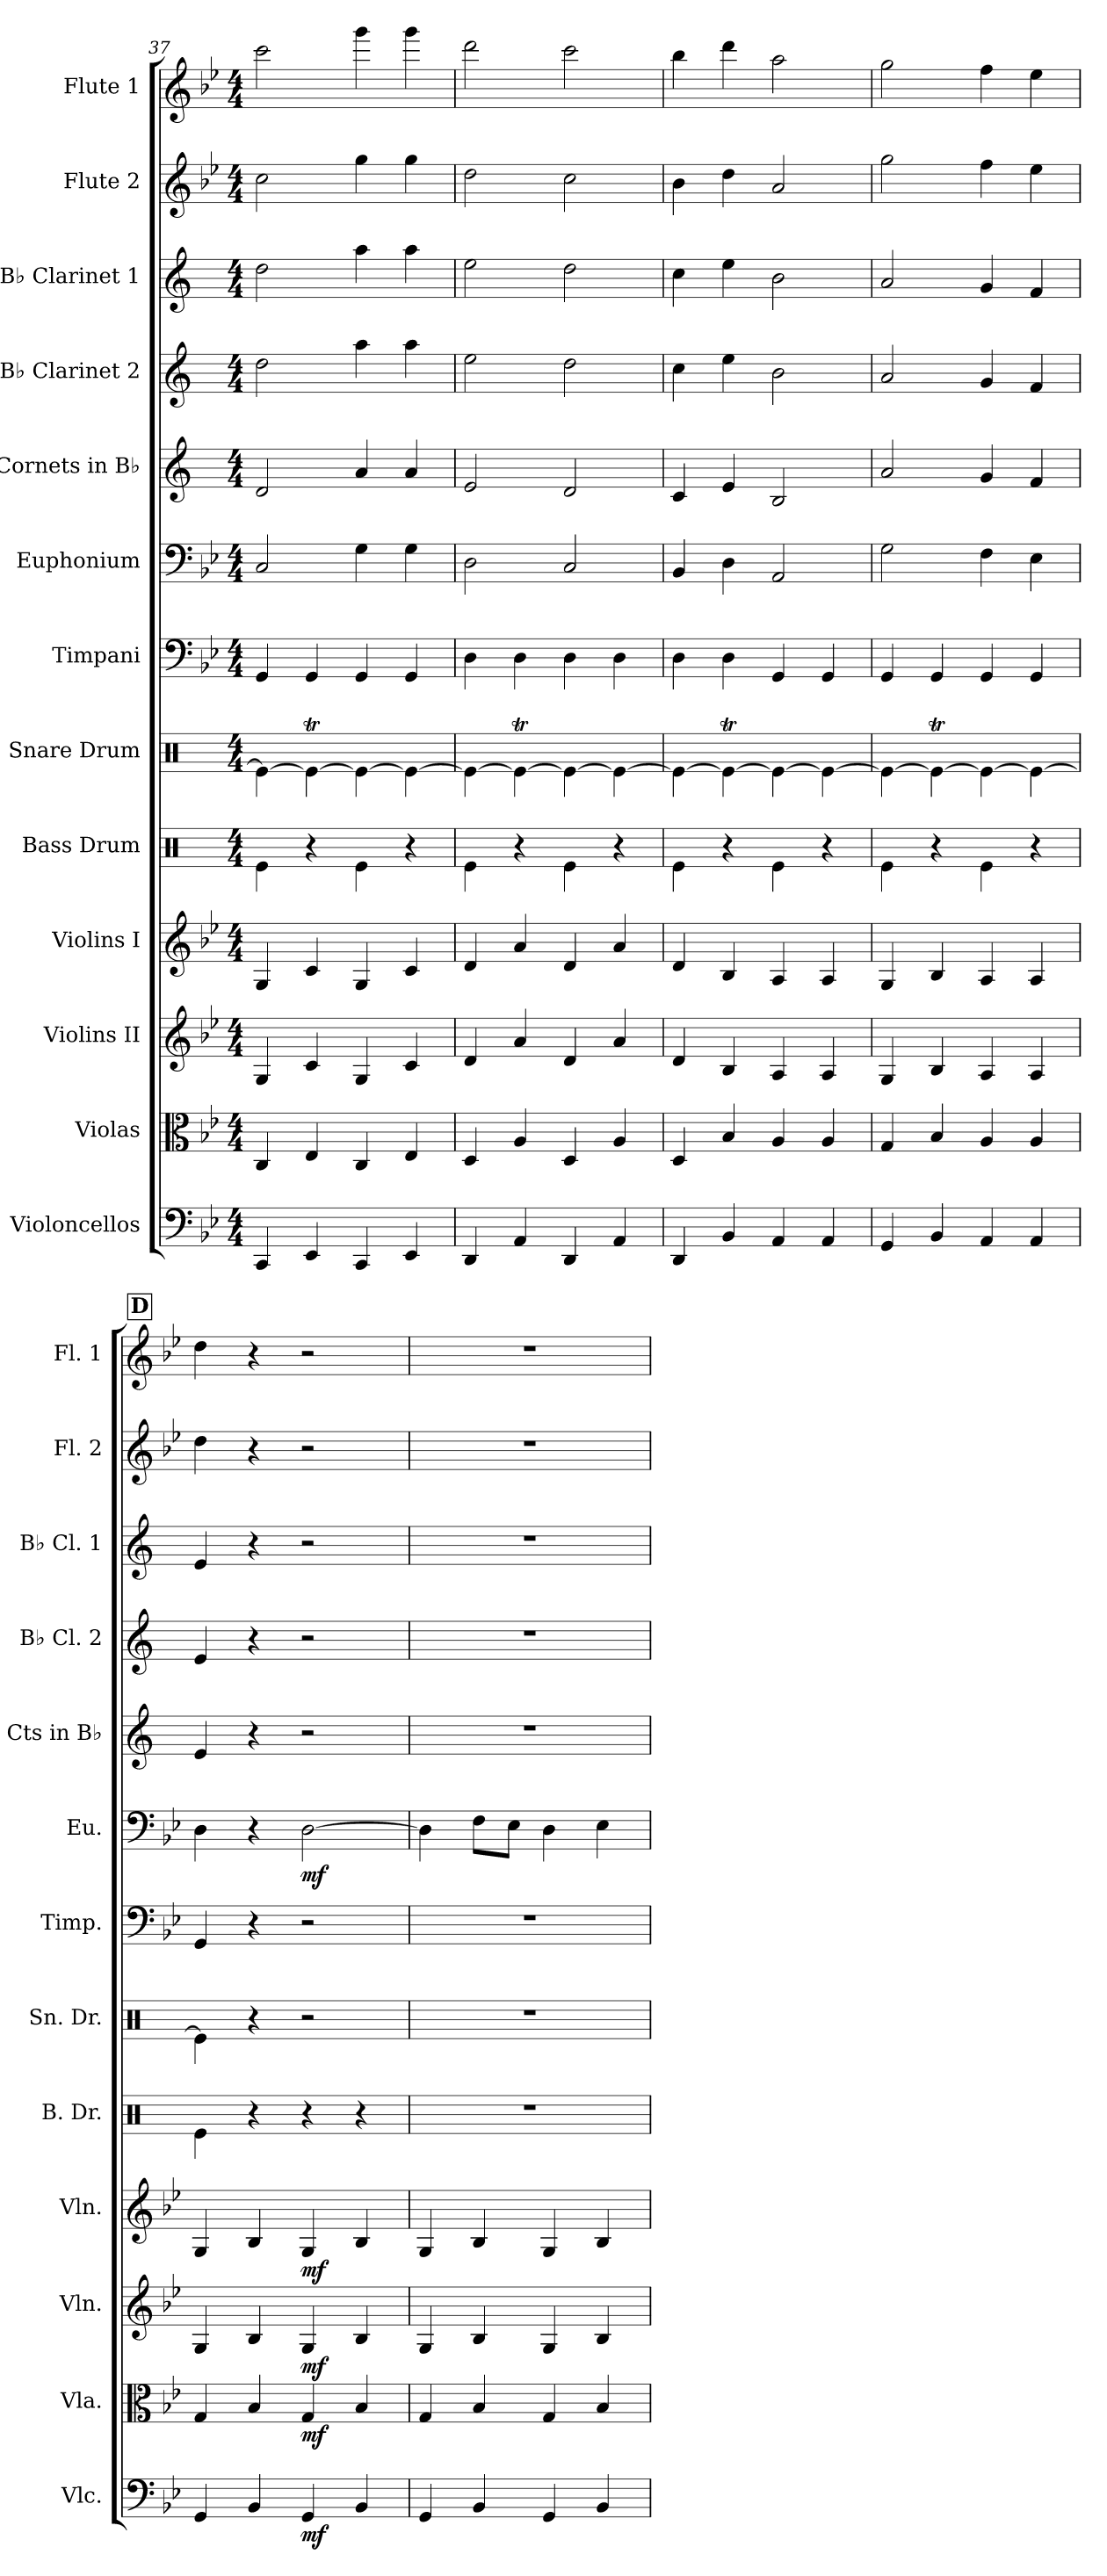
**kern	**dynam	**kern	**dynam	**kern	**dynam	**kern	**dynam	**kern	**kern	**kern	**kern	**dynam	**kern	**kern	**kern	**kern	**kern
*part13	*part13	*part12	*part12	*part11	*part11	*part10	*part10	*part9	*part8	*part7	*part6	*part6	*part5	*part4	*part3	*part2	*part1
*staff13	*staff13	*staff12	*staff12	*staff11	*staff11	*staff10	*staff10	*staff9	*staff8	*staff7	*staff6	*staff6	*staff5	*staff4	*staff3	*staff2	*staff1
*I"Violoncellos	*	*I"Violas	*	*I"Violins II	*	*I"Violins I	*	*I"Bass Drum	*I"Snare Drum	*I"Timpani	*I"Euphonium	*	*I"Cornets in B♭	*I"B♭ Clarinet 2	*I"B♭ Clarinet 1	*I"Flute 2	*I"Flute 1
*I'Vlc.	*	*I'Vla.	*	*I'Vln.	*	*I'Vln.	*	*I'B. Dr.	*I'Sn. Dr.	*I'Timp.	*I'Eu.	*	*I'Cts in B♭	*I'B♭ Cl. 2	*I'B♭ Cl. 1	*I'Fl. 2	*I'Fl. 1
*clefF4	*	*clefC3	*	*clefG2	*	*clefG2	*	*clefX	*clefX	*clefF4	*clefF4	*	*clefG2	*clefG2	*clefG2	*clefG2	*clefG2
*	*	*	*	*	*	*	*	*	*	*	*	*	*ITrd1c2	*ITrd1c2	*ITrd1c2	*	*
*k[b-e-]	*	*k[b-e-]	*	*k[b-e-]	*	*k[b-e-]	*	*k[]	*k[]	*k[b-e-]	*k[b-e-]	*	*k[b-e-]	*k[b-e-]	*k[b-e-]	*k[b-e-]	*k[b-e-]
*M4/4	*	*M4/4	*	*M4/4	*	*M4/4	*	*M4/4	*M4/4	*M4/4	*M4/4	*	*M4/4	*M4/4	*M4/4	*M4/4	*M4/4
=37	=37	=37	=37	=37	=37	=37	=37	=37	=37	=37	=37	=37	=37	=37	=37	=37	=37
4CC/	.	4C/	.	4G/	.	4G/	.	4Re\	4Re\_	4GG/	2C/	.	2c/	2cc\	2cc\	2cc\	2ccc\
4EE-/	.	4E-/	.	4c/	.	4c/	.	4r	4Ret\_	4GG/	.	.	.	.	.	.	.
4CC/	.	4C/	.	4G/	.	4G/	.	4Re\	4Re\_	4GG/	4G\	.	4g/	4gg\	4gg\	4gg\	4ggg\
4EE-/	.	4E-/	.	4c/	.	4c/	.	4r	4Re\_	4GG/	4G\	.	4g/	4gg\	4gg\	4gg\	4ggg\
=38	=38	=38	=38	=38	=38	=38	=38	=38	=38	=38	=38	=38	=38	=38	=38	=38	=38
4DD/	.	4D/	.	4d/	.	4d/	.	4Re\	4Re\_	4D\	2D\	.	2d/	2dd\	2dd\	2dd\	2ddd\
4AA/	.	4A/	.	4a/	.	4a/	.	4r	4Ret\_	4D\	.	.	.	.	.	.	.
4DD/	.	4D/	.	4d/	.	4d/	.	4Re\	4Re\_	4D\	2C/	.	2c/	2cc\	2cc\	2cc\	2ccc\
4AA/	.	4A/	.	4a/	.	4a/	.	4r	4Re\_	4D\	.	.	.	.	.	.	.
=39	=39	=39	=39	=39	=39	=39	=39	=39	=39	=39	=39	=39	=39	=39	=39	=39	=39
4DD/	.	4D/	.	4d/	.	4d/	.	4Re\	4Re\_	4D\	4BB-/	.	4B-/	4b-\	4b-\	4b-\	4bb-\
4BB-/	.	4B-/	.	4B-/	.	4B-/	.	4r	4Ret\_	4D\	4D\	.	4d/	4dd\	4dd\	4dd\	4ddd\
4AA/	.	4A/	.	4A/	.	4A/	.	4Re\	4Re\_	4GG/	2AA/	.	2A/	2a\	2a\	2a/	2aa\
4AA/	.	4A/	.	4A/	.	4A/	.	4r	4Re\_	4GG/	.	.	.	.	.	.	.
=40	=40	=40	=40	=40	=40	=40	=40	=40	=40	=40	=40	=40	=40	=40	=40	=40	=40
4GG/	.	4G/	.	4G/	.	4G/	.	4Re\	4Re\_	4GG/	2G\	.	2g/	2g/	2g/	2gg\	2gg\
4BB-/	.	4B-/	.	4B-/	.	4B-/	.	4r	4Ret\_	4GG/	.	.	.	.	.	.	.
4AA/	.	4A/	.	4A/	.	4A/	.	4Re\	4Re\_	4GG/	4F\	.	4f/	4f/	4f/	4ff\	4ff\
4AA/	.	4A/	.	4A/	.	4A/	.	4r	4Re\_	4GG/	4E-\	.	4e-/	4e-/	4e-/	4ee-\	4ee-\
!!LO:PB:g=z
!!LO:REH:place=s1:a:B:fs=14:t=D
=41	=41	=41	=41	=41	=41	=41	=41	=41	=41	=41	=41	=41	=41	=41	=41	=41	=41
4GG/	.	4G/	.	4G/	.	4G/	.	4Re\	4Re\]	4GG/	4D\	.	4d/	4d/	4d/	4dd\	4dd\
4BB-/	.	4B-/	.	4B-/	.	4B-/	.	4r	4r	4r	4r	.	4r	4r	4r	4r	4r
!	!LO:DY:b	!	!LO:DY:b	!	!LO:DY:b	!	!LO:DY:b	!	!	!	!	!LO:DY:b	!	!	!	!	!
4GG/	mf	4G/	mf	4G/	mf	4G/	mf	4r	2r	2r	[2D\	mf	2r	2r	2r	2r	2r
4BB-/	.	4B-/	.	4B-/	.	4B-/	.	4r	.	.	.	.	.	.	.	.	.
=42	=42	=42	=42	=42	=42	=42	=42	=42	=42	=42	=42	=42	=42	=42	=42	=42	=42
4GG/	.	4G/	.	4G/	.	4G/	.	1r	1r	1r	4D\]	.	1r	1r	1r	1r	1r
4BB-/	.	4B-/	.	4B-/	.	4B-/	.	.	.	.	8F\L	.	.	.	.	.	.
.	.	.	.	.	.	.	.	.	.	.	8E-\J	.	.	.	.	.	.
4GG/	.	4G/	.	4G/	.	4G/	.	.	.	.	4D\	.	.	.	.	.	.
4BB-/	.	4B-/	.	4B-/	.	4B-/	.	.	.	.	4E-\	.	.	.	.	.	.
=	=	=	=	=	=	=	=	=	=	=	=	=	=	=	=	=	=
*-	*-	*-	*-	*-	*-	*-	*-	*-	*-	*-	*-	*-	*-	*-	*-	*-	*-
